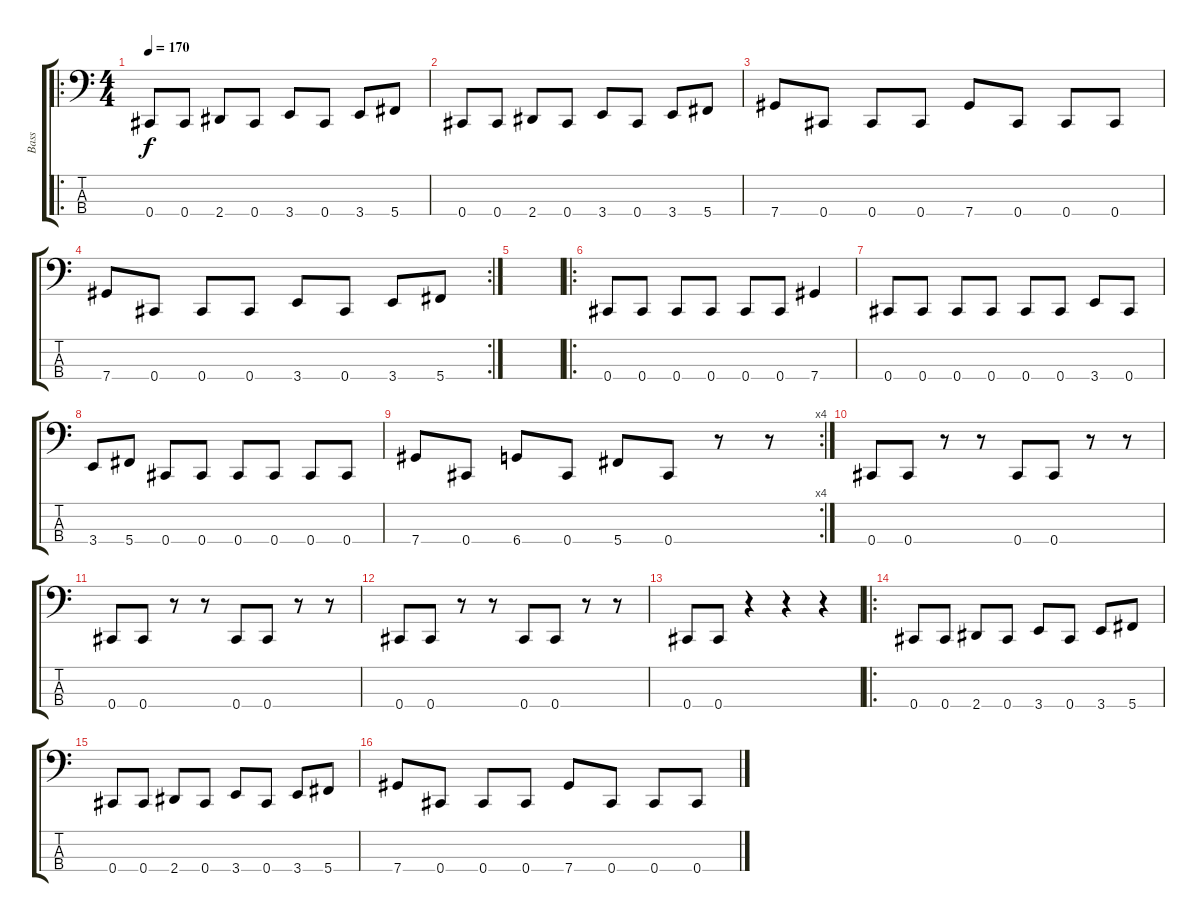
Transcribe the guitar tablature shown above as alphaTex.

\track ("Bass" "Bass") {instrument electricbassfinger}
\staff {score tabs}
\tuning (Gb2 Db2 Ab1 Db1) {hide}
\ro
\ts (4 4)
\tempo 170
\clef f4
\ks c
0.4.8{dy f} 0.4.8 2.4.8 0.4.8 3.4.8 0.4.8 3.4.8 5.4.8 |
0.4.8 0.4.8 2.4.8 0.4.8 3.4.8 0.4.8 3.4.8 5.4.8 |
7.4.8 0.4.8 0.4.8 0.4.8 7.4.8 0.4.8 0.4.8 0.4.8 |
\rc 2
7.4.8 0.4.8 0.4.8 0.4.8 3.4.8 0.4.8 3.4.8 5.4.8 |
|
\ro
0.4.8 0.4.8 0.4.8 0.4.8 0.4.8 0.4.8 7.4.4 |
0.4.8 0.4.8 0.4.8 0.4.8 0.4.8 0.4.8 3.4.8 0.4.8 |
3.4.8 5.4.8 0.4.8 0.4.8 0.4.8 0.4.8 0.4.8 0.4.8 |
\rc 4
7.4.8 0.4.8 6.4.8 0.4.8 5.4.8 0.4.8 r.8 r.8 |
0.4.8 0.4.8 r.8 r.8 0.4.8 0.4.8 r.8 r.8 |
0.4.8 0.4.8 r.8 r.8 0.4.8 0.4.8 r.8 r.8 |
0.4.8 0.4.8 r.8 r.8 0.4.8 0.4.8 r.8 r.8 |
0.4.8 0.4.8 r.4 r.4 r.4 |
\ro
0.4.8 0.4.8 2.4.8 0.4.8 3.4.8 0.4.8 3.4.8 5.4.8 |
0.4.8 0.4.8 2.4.8 0.4.8 3.4.8 0.4.8 3.4.8 5.4.8 |
7.4.8 0.4.8 0.4.8 0.4.8 7.4.8 0.4.8 0.4.8 0.4.8
